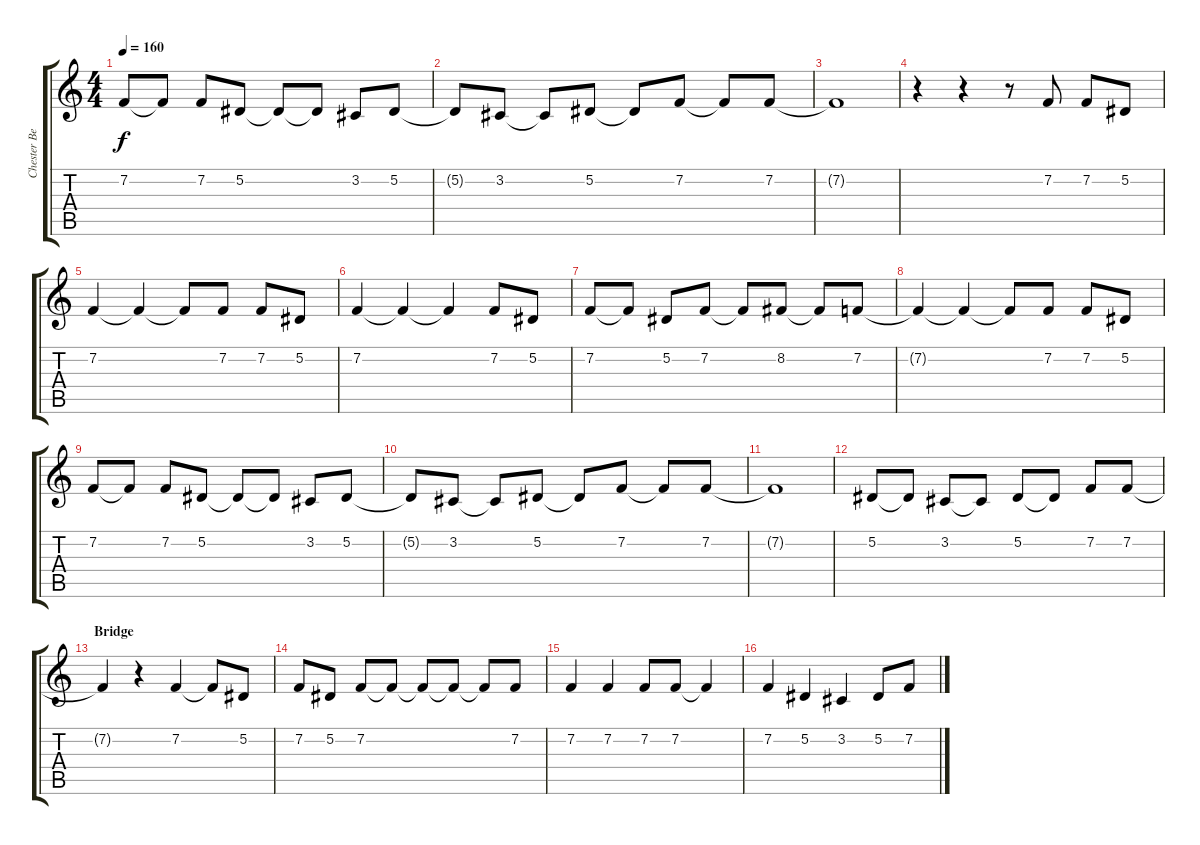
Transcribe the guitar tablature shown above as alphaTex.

\track ("Chester Bennington (Vocals)" "Chester Be") {instrument harmonica}
\staff {score tabs}
\tuning (Eb4 Bb3 Gb3 Db3 Ab2 Eb2) {hide}
\ts (4 4)
\tempo 160
\clef g2
\ks c
7.2.8{dy f} 7.2{t}.8 7.2.8 5.2.8 5.2{t}.8 5.2{t}.8 3.2.8 5.2.8 |
5.2{t}.8 3.2.8 3.2{t}.8 5.2.8 5.2{t}.8 7.2.8 7.2{t}.8 7.2.8 |
7.2{t}.1 |
r.4 r.4 r.8 7.2.8 7.2.8 5.2.8 |
7.2.4 7.2{t}.4 7.2{t}.8 7.2.8 7.2.8 5.2.8 |
7.2.4 7.2{t}.4 7.2{t}.4 7.2.8 5.2.8 |
7.2.8 7.2{t}.8 5.2.8 7.2.8 7.2{t}.8 8.2.8 8.2{t}.8 7.2.8 |
7.2{t}.4 7.2{t}.4 7.2{t}.8 7.2.8 7.2.8 5.2.8 |
7.2.8 7.2{t}.8 7.2.8 5.2.8 5.2{t}.8 5.2{t}.8 3.2.8 5.2.8 |
5.2{t}.8 3.2.8 3.2{t}.8 5.2.8 5.2{t}.8 7.2.8 7.2{t}.8 7.2.8 |
7.2{t}.1 |
5.2.8 5.2{t}.8 3.2.8 3.2{t}.8 5.2.8 5.2{t}.8 7.2.8 7.2.8 |
\section ("" "Bridge")
7.2{t}.4 r.4 7.2.4 7.2{t}.8 5.2.8 |
7.2.8 5.2.8 7.2.8 7.2{t}.8 7.2{t}.8 7.2{t}.8 7.2{t}.8 7.2.8 |
7.2.4 7.2.4 7.2.8 7.2.8 7.2{t}.4 |
7.2.4 5.2.4 3.2.4 5.2.8 7.2.8
